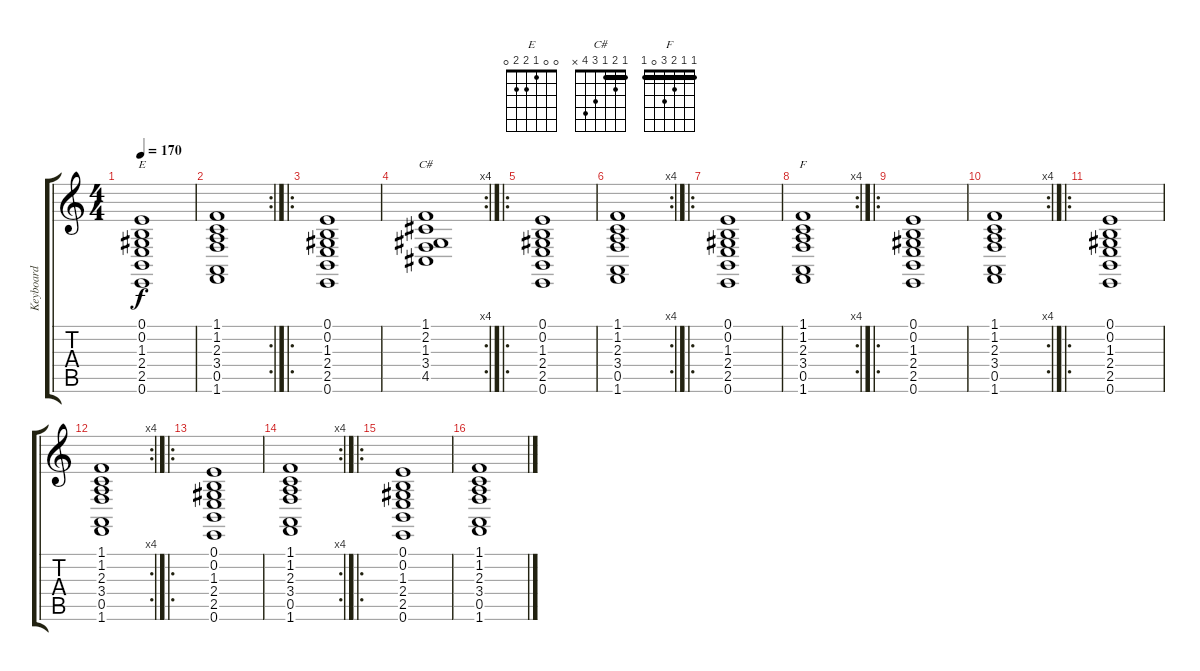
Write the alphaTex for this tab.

\track ("Keyboard" "Keyboard") {instrument stringensemble1}
\staff {score tabs}
\tuning (E4 B3 G3 D3 A2 E2) {hide}
\chord ("E" 0 0 1 2 2 0)
\chord ("C#" 1 2 1 3 4 x) {barre 1}
\chord ("F" 1 1 2 3 0 1) {barre 1}
\ts (4 4)
\tempo 170
\clef g2
\ks c
(0.1 0.2 1.3 2.4 2.5 0.6).1{ch "E" dy f instrument synthstrings1} |
\rc 2
(1.1 1.2 2.3 3.4 0.5 1.6).1{instrument synthstrings1} |
\ro
(0.1 0.2 1.3 2.4 2.5 0.6).1{instrument stringensemble1} |
\rc 4
(1.1 2.2 1.3 3.4 4.5).1{ch "C#"} |
\ro
(0.1 0.2 1.3 2.4 2.5 0.6).1{instrument choiraahs} |
\rc 4
(1.1 1.2 2.3 3.4 0.5 1.6).1{instrument choiraahs} |
\ro
(0.1 0.2 1.3 2.4 2.5 0.6).1{instrument stringensemble1} |
\rc 4
(1.1 1.2 2.3 3.4 0.5 1.6).1{ch "F"} |
\ro
(0.1 0.2 1.3 2.4 2.5 0.6).1{instrument stringensemble1} |
\rc 4
(1.1 1.2 2.3 3.4 0.5 1.6).1 |
\ro
(0.1 0.2 1.3 2.4 2.5 0.6).1{instrument stringensemble1} |
\rc 4
(1.1 1.2 2.3 3.4 0.5 1.6).1 |
\ro
(0.1 0.2 1.3 2.4 2.5 0.6).1{instrument stringensemble1} |
\rc 4
(1.1 1.2 2.3 3.4 0.5 1.6).1 |
\ro
(0.1 0.2 1.3 2.4 2.5 0.6).1{instrument synthstrings1} |
(1.1 1.2 2.3 3.4 0.5 1.6).1{instrument synthstrings1}
